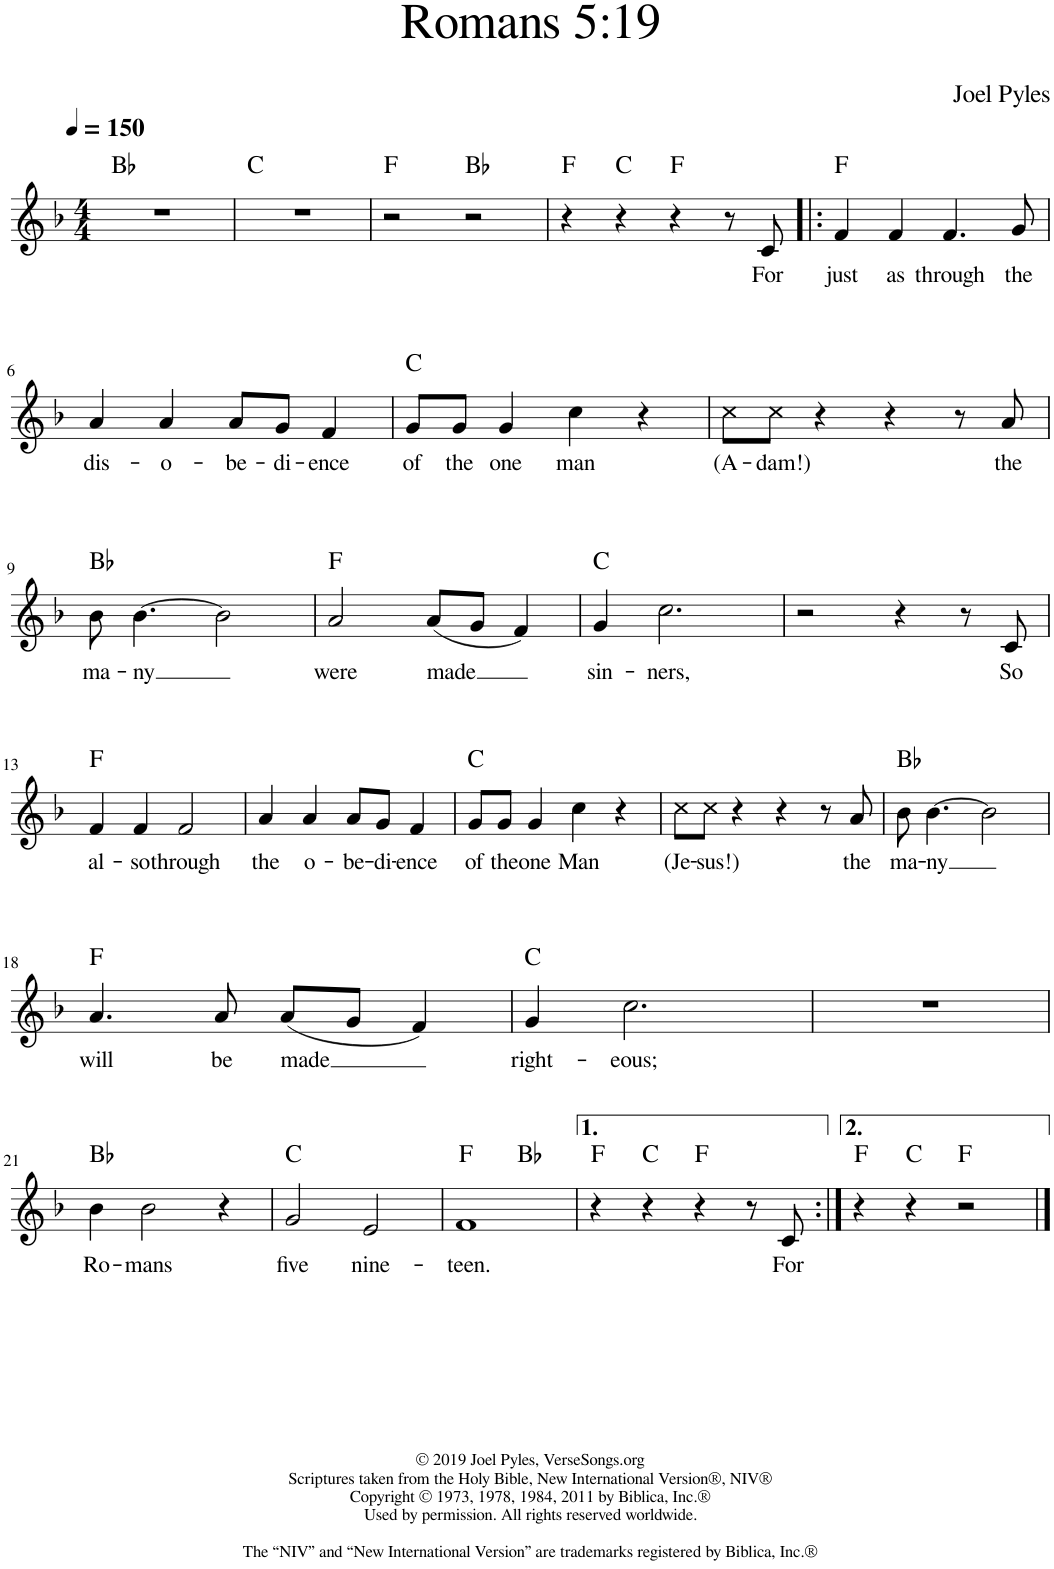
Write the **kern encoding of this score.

**kern	**text	**harte
*part1	*part1	*part1
*staff1	*staff1	*
*I"Piano	*	*
*I'Pno.	*	*
*clefG2	*	*
*k[b-]	*	*
*M4/4	*	*
*MM150	*	*
=1	=1	=1
1r	.	Bb:maj
=2	=2	=2
1r	.	C:maj
=3	=3	=3
2r	.	F:maj
2r	.	Bb:maj
=4	=4	=4
4r	.	F:maj
4r	.	C:maj
4r	.	F:maj
8r	.	.
!	!LO:LY:b	!
8c/	For	.
=5!|:	=5!|:	=5!|:
!	!LO:LY:b	!
4f/	just	F:maj
!	!LO:LY:b	!
4f/	as	.
!	!LO:LY:b	!
4.f/	through	.
!	!LO:LY:b	!
8g/	the	.
!!LO:LB:g=z
=6	=6	=6
!	!LO:LY:b	!
4a/	dis-	.
!	!LO:LY:b	!
4a/	-o-	.
!	!LO:LY:b	!
8a/L	-be-	.
!	!LO:LY:b	!
8g/J	-di-	.
!	!LO:LY:b	!
4f/	-ence	.
=7	=7	=7
!	!LO:LY:b	!
8g/L	of	C:maj
!	!LO:LY:b	!
8g/J	the	.
!	!LO:LY:b	!
4g/	one	.
!	!LO:LY:b	!
4cc\	man	.
4r	.	.
=8	=8	=8
!	!LO:LY:b	!
8cc\L	(A-	.
!	!LO:LY:b	!
8cc\J	-dam!)	.
4r	.	.
4r	.	.
8r	.	.
!	!LO:LY:b	!
8a/	the	.
!!LO:LB:g=z
=9	=9	=9
!	!LO:LY:b	!
8b-\	ma-	Bb:maj
!	!LO:LY:b	!
[4.b-\	-ny	.
2b-\]	.	.
=10	=10	=10
!	!LO:LY:b	!
2a/	were	F:maj
!	!LO:LY:b	!
(8a/L	made	.
8g/J	.	.
4f/)	.	.
=11	=11	=11
!	!LO:LY:b	!
4g/	sin-	C:maj
!	!LO:LY:b	!
2.cc\	-ners,	.
=12	=12	=12
2r	.	.
4r	.	.
8r	.	.
!	!LO:LY:b	!
8c/	So	.
!!LO:LB:g=z
=13	=13	=13
!	!LO:LY:b	!
4f/	al-	F:maj
!	!LO:LY:b	!
4f/	-so	.
!	!LO:LY:b	!
2f/	through	.
=14	=14	=14
!	!LO:LY:b	!
4a/	the	.
!	!LO:LY:b	!
4a/	o-	.
!	!LO:LY:b	!
8a/L	-be-	.
!	!LO:LY:b	!
8g/J	-di-	.
!	!LO:LY:b	!
4f/	-ence	.
=15	=15	=15
!	!LO:LY:b	!
8g/L	of	C:maj
!	!LO:LY:b	!
8g/J	the	.
!	!LO:LY:b	!
4g/	one	.
!	!LO:LY:b	!
4cc\	Man	.
4r	.	.
=16	=16	=16
!	!LO:LY:b	!
8cc\L	(Je-	.
!	!LO:LY:b	!
8cc\J	-sus!)	.
4r	.	.
4r	.	.
8r	.	.
!	!LO:LY:b	!
8a/	the	.
=17	=17	=17
!	!LO:LY:b	!
8b-\	ma-	Bb:maj
!	!LO:LY:b	!
[4.b-\	-ny	.
2b-\]	.	.
!!LO:LB:g=z
=18	=18	=18
!	!LO:LY:b	!
4.a/	will	F:maj
!	!LO:LY:b	!
8a/	be	.
!	!LO:LY:b	!
(8a/L	made	.
8g/J	.	.
4f/)	.	.
=19	=19	=19
!	!LO:LY:b	!
4g/	right-	C:maj
!	!LO:LY:b	!
2.cc\	-eous;	.
=20	=20	=20
1r	.	.
!!LO:LB:g=z
=21	=21	=21
!	!LO:LY:b	!
4b-\	Ro-	Bb:maj
!	!LO:LY:b	!
2b-\	-mans	.
4r	.	.
=22	=22	=22
!	!LO:LY:b	!
2g/	five	C:maj
!	!LO:LY:b	!
2e/	nine-	.
=23	=23	=23
!	!LO:LY:b	!
*^	*	*
1f	2ryy	-teen.	F:maj
.	2ryy	.	Bb:maj
*v	*v	*	*
=24	=24	=24
4r	.	F:maj
4r	.	C:maj
4r	.	F:maj
8r	.	.
!	!LO:LY:b	!
8c/	For	.
=25:|!	=25:|!	=25:|!
4r	.	F:maj
4r	.	C:maj
2r	.	F:maj
==	==	==
*-	*-	*-
